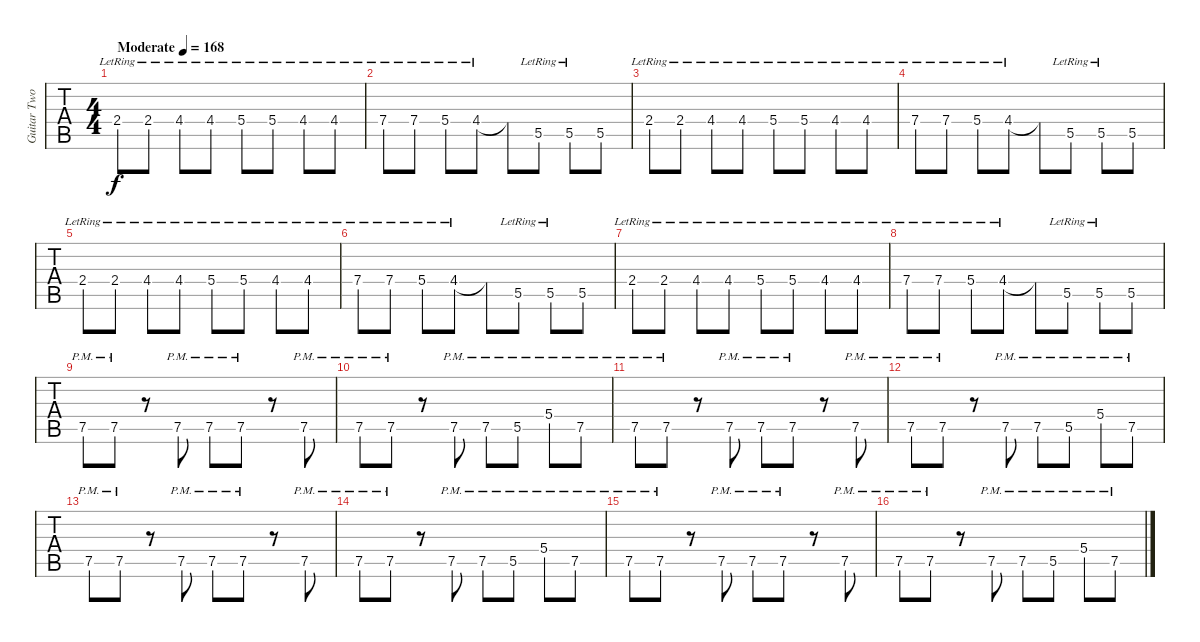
\track ("Guitar Two" "Guitar Two") {instrument overdrivenguitar}
\staff {tabs}
\tuning (E4 B3 G3 D3 A2 E2) {hide}
\ts (4 4)
\tempo (168 "Moderate")
\clef g2
\ks c
2.4{lr}.8{dy f instrument overdrivenguitar} 2.4{lr}.8 4.4{lr}.8 4.4{lr}.8 5.4{lr}.8 5.4{lr}.8 4.4{lr}.8 4.4{lr}.8 |
7.4{lr}.8 7.4{lr}.8 5.4{lr}.8 4.4{lr}.8 4.4{t}.8 5.5{lr}.8 5.5{lr}.8 5.5.8 |
2.4{lr}.8 2.4{lr}.8 4.4{lr}.8 4.4{lr}.8 5.4{lr}.8 5.4{lr}.8 4.4{lr}.8 4.4{lr}.8 |
7.4{lr}.8 7.4{lr}.8 5.4{lr}.8 4.4{lr}.8 4.4{t}.8 5.5{lr}.8 5.5{lr}.8 5.5.8 |
2.4{lr}.8 2.4{lr}.8 4.4{lr}.8 4.4{lr}.8 5.4{lr}.8 5.4{lr}.8 4.4{lr}.8 4.4{lr}.8 |
7.4{lr}.8 7.4{lr}.8 5.4{lr}.8 4.4{lr}.8 4.4{t}.8 5.5{lr}.8 5.5{lr}.8 5.5.8 |
2.4{lr}.8 2.4{lr}.8 4.4{lr}.8 4.4{lr}.8 5.4{lr}.8 5.4{lr}.8 4.4{lr}.8 4.4{lr}.8 |
7.4{lr}.8 7.4{lr}.8 5.4{lr}.8 4.4{lr}.8 4.4{t}.8 5.5{lr}.8 5.5{lr}.8 5.5.8 |
7.5{pm}.8{balance 15} 7.5{pm}.8 r.8 7.5{pm}.8 7.5{pm}.8 7.5{pm}.8 r.8 7.5{pm}.8 |
7.5{pm}.8 7.5{pm}.8 r.8 7.5{pm}.8 7.5{pm}.8 5.5{pm}.8 5.4{pm}.8 7.5{pm}.8 |
7.5{pm}.8 7.5{pm}.8 r.8 7.5{pm}.8 7.5{pm}.8 7.5{pm}.8 r.8 7.5{pm}.8 |
7.5{pm}.8 7.5{pm}.8 r.8 7.5{pm}.8 7.5{pm}.8 5.5{pm}.8 5.4{pm}.8 7.5{pm}.8 |
7.5{pm}.8 7.5{pm}.8 r.8 7.5{pm}.8 7.5{pm}.8 7.5{pm}.8 r.8 7.5{pm}.8 |
7.5{pm}.8 7.5{pm}.8 r.8 7.5{pm}.8 7.5{pm}.8 5.5{pm}.8 5.4{pm}.8 7.5{pm}.8 |
7.5{pm}.8 7.5{pm}.8 r.8 7.5{pm}.8 7.5{pm}.8 7.5{pm}.8 r.8 7.5{pm}.8 |
7.5{pm}.8 7.5{pm}.8 r.8 7.5{pm}.8 7.5{pm}.8 5.5{pm}.8 5.4{pm}.8 7.5{pm}.8
